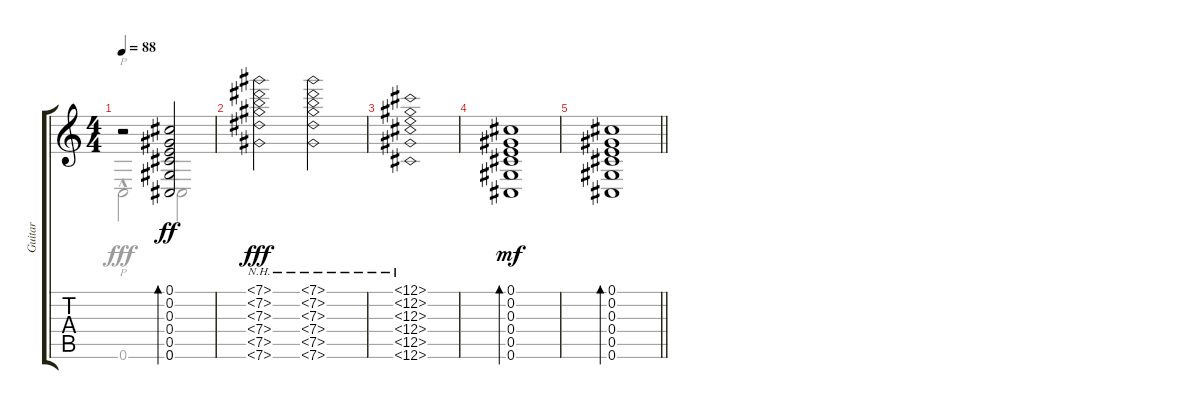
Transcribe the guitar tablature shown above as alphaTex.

\track ("Guitar" "Guitar") {instrument acousticguitarsteel}
\staff {score tabs}
\tuning (Db4 Ab3 E3 Db3 Ab2 Db2) {hide}
\voice
\ts (4 4)
\tempo 88
\clef g2
\ks c
r.2{dy f} (0.1 0.2 0.3 0.4 0.5 0.6).2{bd 240 dy ff} |
(7.1{nh} 7.2{nh} 7.3{nh} 7.4{nh} 7.5{nh} 7.6{nh}).2{dy fff} (7.1{nh} 7.2{nh} 7.3{nh} 7.4{nh} 7.5{nh} 7.6{nh}).2 |
(12.1{nh} 12.2{nh} 12.3{nh} 12.4{nh} 12.5{nh} 12.6{nh}).1 |
(0.1 0.2 0.3 0.4 0.5 0.6).1{bd 240 dy mf} |
\barLineRight lightlight
(0.1 0.2 0.3 0.4 0.5 0.6).1{bd 240}
\voice
\clef g2
\ottava regular
\simile none
\ks c
0.6{hac}.2{p dy fff} 0.6.2 |
|
|
|
\barLineRight lightlight
